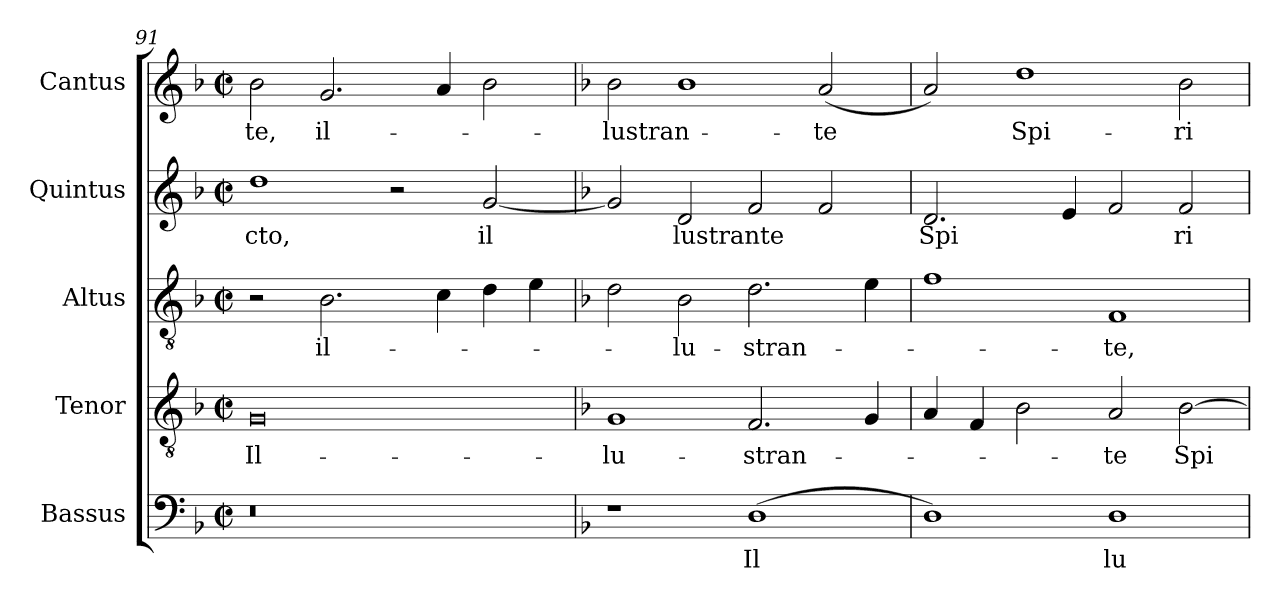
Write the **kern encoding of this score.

**kern	**text	**kern	**text	**kern	**text	**kern	**text	**kern	**text
*part5	*part5	*part4	*part4	*part3	*part3	*part2	*part2	*part1	*part1
*staff5	*staff5	*staff4	*staff4	*staff3	*staff3	*staff2	*staff2	*staff1	*staff1
*I"Bassus	*	*I"Tenor	*	*I"Altus	*	*I"Quintus	*	*I"Cantus	*
*clefF4	*	*clefGv2	*	*clefGv2	*	*clefG2	*	*clefG2	*
*k[b-]	*	*k[b-]	*	*k[b-]	*	*k[b-]	*	*k[b-]	*
*F:	*	*F:	*	*F:	*	*F:	*	*F:	*
*M2/2	*	*M2/2	*	*M2/2	*	*M2/2	*	*M2/2	*
*met(c|)	*	*met(c|)	*	*met(c|)	*	*met(c|)	*	*met(c|)	*
=91	=91	=91	=91	=91	=91	=91	=91	=91	=91
!	!	!	!LO:LY:b:cj	!	!	!	!LO:LY:b:cj	!	!LO:LY:b:cj
0r	.	0G	Il-	2r	.	1dd	cto,	2b-\	te,
!	!	!	!	!	!LO:LY:b:cj	!	!	!	!LO:LY:b:cj
.	.	.	.	2.B-\	il-	.	.	2.g/	il-
.	.	.	.	.	.	2r	.	.	.
.	.	.	.	4c\	.	.	.	4a/	.
!	!	!	!	!	!	!	!LO:LY:b:cj	!	!
.	.	.	.	4d\	.	[<2g/	il	2b-\	.
.	.	.	.	4e\	.	.	.	.	.
=92	=92	=92	=92	=92	=92	=92	=92	=92	=92
*	*	*	*	*k[b-]	*	*	*	*	*
*	*	*	*	*F:	*	*	*	*	*
!	!	!	!LO:LY:b:cj	!	!	!	!	!	!LO:LY:b
1r	.	1G	-lu-	2d\	.	2g/]	.	2b-\	-lustran-
!	!	!	!	!	!LO:LY:b:cj	!	!LO:LY:b	!	!
.	.	.	.	2B-\	-lu-	2d/	lustrante	1b-	.
!	!LO:LY:b:cj	!	!LO:LY:b	!	!LO:LY:b	!	!	!	!
(>1D	Il	2.F/	-stran-	2.d\	-stran-	2f/	.	.	.
!	!	!	!	!	!	!	!	!	!LO:LY:b:cj
.	.	.	.	.	.	2f/	.	(<2a/	-te
.	.	4G/	.	4e\	.	.	.	.	.
=93	=93	=93	=93	=93	=93	=93	=93	=93	=93
!	!	!	!	!	!	!	!LO:LY:b	!	!
1D)	.	4A/	.	1f	.	2.d/	Spi	2a/)	.
.	.	4F/	.	.	.	.	.	.	.
!	!	!	!	!	!	!	!	!	!LO:LY:b:cj
.	.	2B-\	.	.	.	.	.	1dd	Spi-
.	.	.	.	.	.	4e/	.	.	.
!	!LO:LY:b:cj	!	!LO:LY:b:cj	!	!LO:LY:b:cj	!	!	!	!
1D	lu	2A/	-te	1F	-te,	2f/	.	.	.
!	!	!	!LO:LY:b	!	!	!	!LO:LY:b:cj	!	!LO:LY:b:cj
.	.	[>2B-\	Spi-	.	.	2f/	ri	2b-\	-ri-
=	=	=	=	=	=	=	=	=	=
*-	*-	*-	*-	*-	*-	*-	*-	*-	*-
